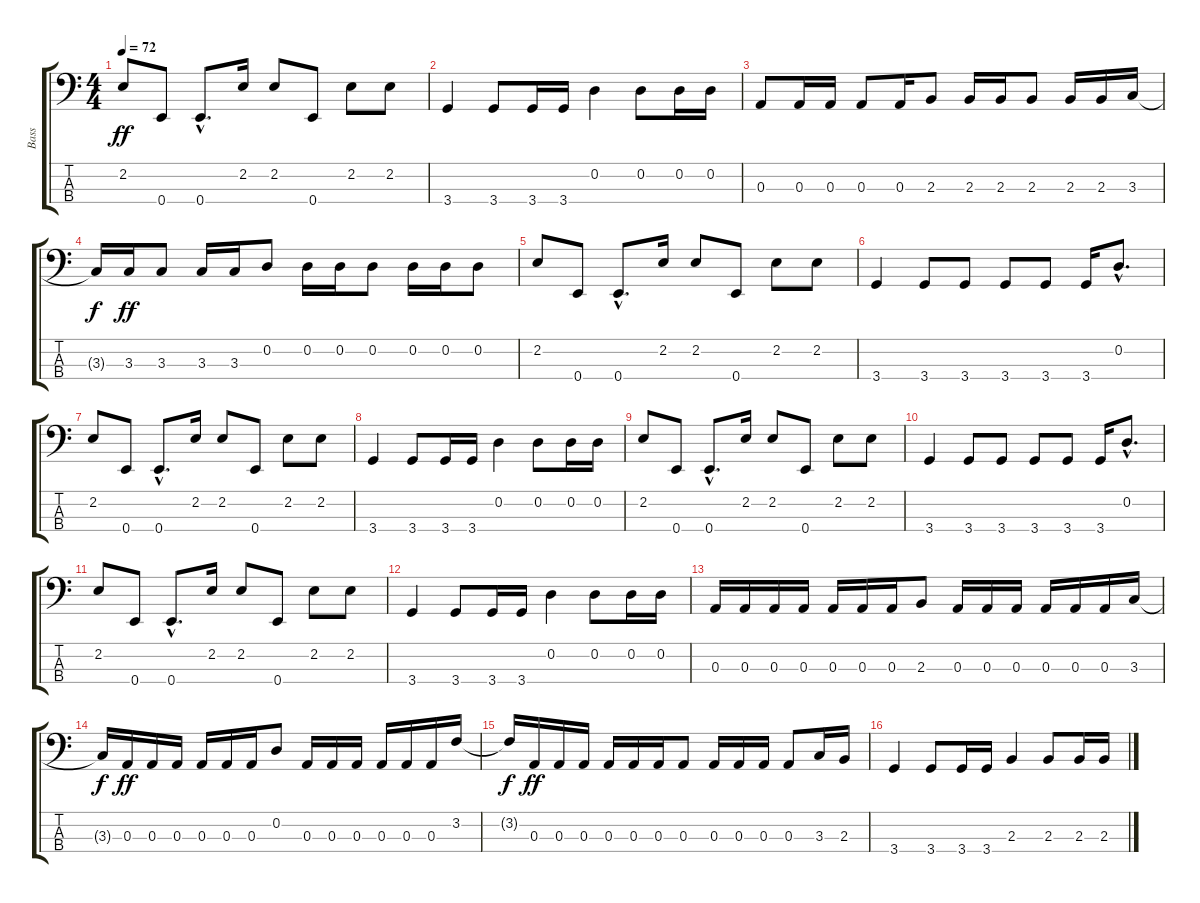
\track ("Bass" "Bass") {instrument electricbassfinger}
\staff {score tabs}
\tuning (G2 D2 A1 E1) {hide}
\ts (4 4)
\tempo 72
\clef f4
\ks c
2.2.8{dy ff} 0.4.8 0.4{hac}.8{d} 2.2.16 2.2.8 0.4.8 2.2.8 2.2.8 |
3.4.4 3.4.8 3.4.16 3.4.16 0.2.4 0.2.8 0.2.16 0.2.16 |
0.3.8 0.3.16 0.3.16 0.3.8 0.3.16 2.3.8 2.3.16 2.3.16 2.3.8 2.3.16 2.3.16 3.3.16 |
3.3{t}.16{dy f} 3.3.16{dy ff} 3.3.8 3.3.16 3.3.16 0.2.8 0.2.16 0.2.16 0.2.8 0.2.16 0.2.16 0.2.8 |
2.2.8 0.4.8 0.4{hac}.8{d} 2.2.16 2.2.8 0.4.8 2.2.8 2.2.8 |
3.4.4 3.4.8 3.4.8 3.4.8 3.4.8 3.4.16 0.2{hac}.8{d} |
2.2.8 0.4.8 0.4{hac}.8{d} 2.2.16 2.2.8 0.4.8 2.2.8 2.2.8 |
3.4.4 3.4.8 3.4.16 3.4.16 0.2.4 0.2.8 0.2.16 0.2.16 |
2.2.8 0.4.8 0.4{hac}.8{d} 2.2.16 2.2.8 0.4.8 2.2.8 2.2.8 |
3.4.4 3.4.8 3.4.8 3.4.8 3.4.8 3.4.16 0.2{hac}.8{d} |
2.2.8 0.4.8 0.4{hac}.8{d} 2.2.16 2.2.8 0.4.8 2.2.8 2.2.8 |
3.4.4 3.4.8 3.4.16 3.4.16 0.2.4 0.2.8 0.2.16 0.2.16 |
0.3.16 0.3.16 0.3.16 0.3.16 0.3.16 0.3.16 0.3.16 2.3.8 0.3.16 0.3.16 0.3.16 0.3.16 0.3.16 0.3.16 3.3.16 |
3.3{t}.16{dy f} 0.3.16{dy ff} 0.3.16 0.3.16 0.3.16 0.3.16 0.3.16 0.2.8 0.3.16 0.3.16 0.3.16 0.3.16 0.3.16 0.3.16 3.2.16 |
3.2{t}.16{dy f} 0.3.16{dy ff} 0.3.16 0.3.16 0.3.16 0.3.16 0.3.16 0.3.8 0.3.16 0.3.16 0.3.16 0.3.8 3.3.16 2.3.16 |
3.4.4 3.4.8 3.4.16 3.4.16 2.3.4 2.3.8 2.3.16 2.3.16
